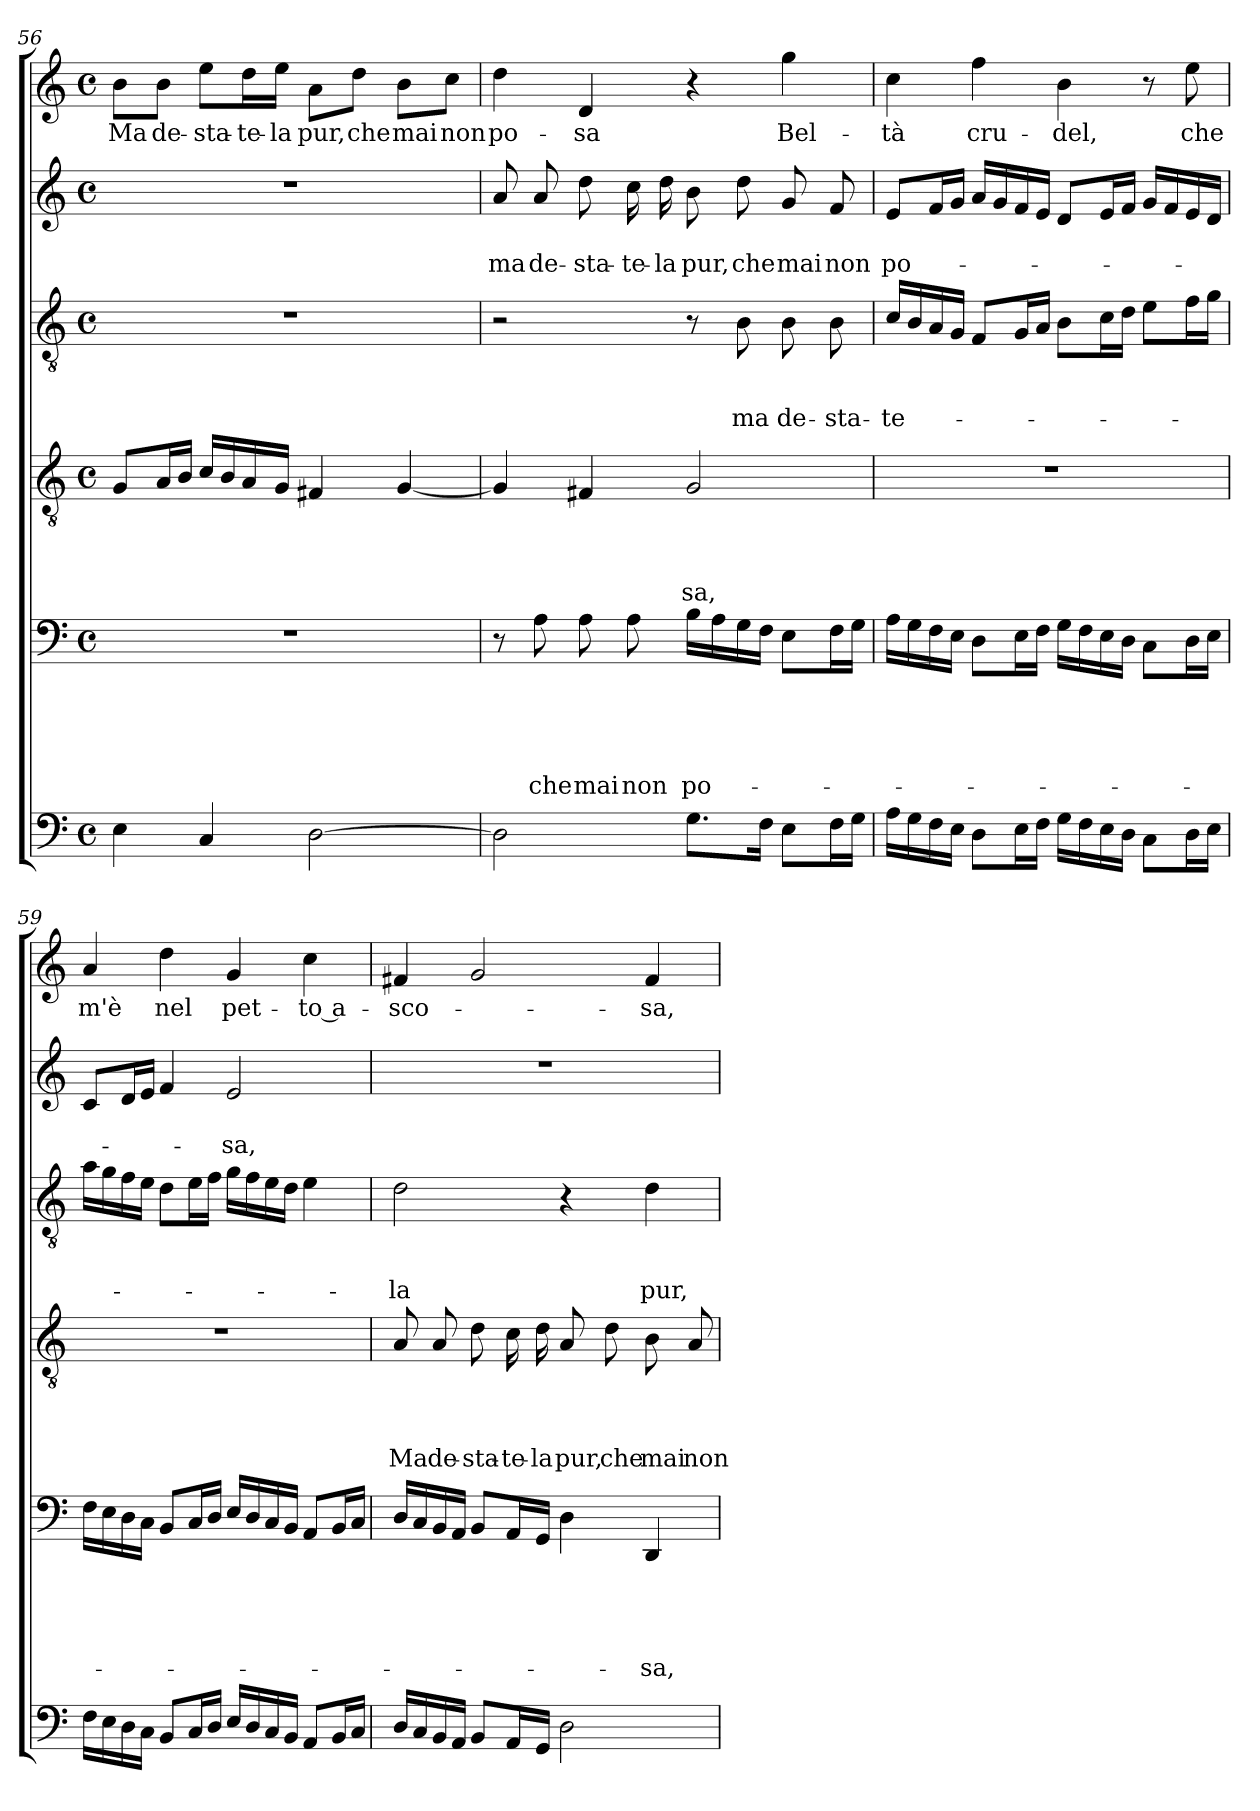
**kern	**kern	**text	**text	**text	**text	**text	**kern	**text	**text	**text	**text	**kern	**text	**text	**text	**kern	**text	**text	**kern	**text
*part6	*part5	*part5	*part5	*part5	*part5	*part5	*part4	*part4	*part4	*part4	*part4	*part3	*part3	*part3	*part3	*part2	*part2	*part2	*part1	*part1
*staff6	*staff5	*staff5	*staff5	*staff5	*staff5	*staff5	*staff4	*staff4	*staff4	*staff4	*staff4	*staff3	*staff3	*staff3	*staff3	*staff2	*staff2	*staff2	*staff1	*staff1
*clefF4	*clefF4	*	*	*	*	*	*clefGv2	*	*	*	*	*clefGv2	*	*	*	*clefG2	*	*	*clefG2	*
*k[]	*k[]	*	*	*	*	*	*k[]	*	*	*	*	*k[]	*	*	*	*k[]	*	*	*k[]	*
*C:	*C:	*	*	*	*	*	*C:	*	*	*	*	*C:	*	*	*	*C:	*	*	*C:	*
*M4/4	*M4/4	*	*	*	*	*	*M4/4	*	*	*	*	*M4/4	*	*	*	*M4/4	*	*	*M4/4	*
*met(c)	*met(c)	*	*	*	*	*	*met(c)	*	*	*	*	*met(c)	*	*	*	*met(c)	*	*	*met(c)	*
=56	=56	=56	=56	=56	=56	=56	=56	=56	=56	=56	=56	=56	=56	=56	=56	=56	=56	=56	=56	=56
!	!	!	!	!	!	!	!	!	!	!	!	!	!	!	!	!	!	!	!	!LO:LY:b
4E\	1r	.	.	.	.	.	8G/L	.	.	.	.	1r	.	.	.	1r	.	.	8b\L	Ma
!	!	!	!	!	!	!	!	!	!	!	!	!	!	!	!	!	!	!	!	!LO:LY:b
.	.	.	.	.	.	.	16A/L	.	.	.	.	.	.	.	.	.	.	.	8b\J	de-
.	.	.	.	.	.	.	16B/JJ	.	.	.	.	.	.	.	.	.	.	.	.	.
!	!	!	!	!	!	!	!	!	!	!	!	!	!	!	!	!	!	!	!	!LO:LY:b
4C/	.	.	.	.	.	.	16c/LL	.	.	.	.	.	.	.	.	.	.	.	8ee\L	-sta-
.	.	.	.	.	.	.	16B/	.	.	.	.	.	.	.	.	.	.	.	.	.
!	!	!	!	!	!	!	!	!	!	!	!	!	!	!	!	!	!	!	!	!LO:LY:b
.	.	.	.	.	.	.	16A/	.	.	.	.	.	.	.	.	.	.	.	16dd\L	-te-
!	!	!	!	!	!	!	!	!	!	!	!	!	!	!	!	!	!	!	!	!LO:LY:b
.	.	.	.	.	.	.	16G/JJ	.	.	.	.	.	.	.	.	.	.	.	16ee\JJ	-la
!	!	!	!	!	!	!	!	!	!	!	!	!	!	!	!	!	!	!	!	!LO:LY:b
[2D\	.	.	.	.	.	.	4F#X/	.	.	.	.	.	.	.	.	.	.	.	8a\L	pur,
!	!	!	!	!	!	!	!	!	!	!	!	!	!	!	!	!	!	!	!	!LO:LY:b
.	.	.	.	.	.	.	.	.	.	.	.	.	.	.	.	.	.	.	8dd\J	che
!	!	!	!	!	!	!	!	!	!	!	!	!	!	!	!	!	!	!	!	!LO:LY:b
.	.	.	.	.	.	.	[4G/	.	.	.	.	.	.	.	.	.	.	.	8b\L	mai
!	!	!	!	!	!	!	!	!	!	!	!	!	!	!	!	!	!	!	!	!LO:LY:b
.	.	.	.	.	.	.	.	.	.	.	.	.	.	.	.	.	.	.	8cc\J	non
=57	=57	=57	=57	=57	=57	=57	=57	=57	=57	=57	=57	=57	=57	=57	=57	=57	=57	=57	=57	=57
!	!	!	!	!	!	!	!	!	!	!	!	!	!	!	!	!	!	!LO:LY:b	!	!LO:LY:b
2D\]	8r	.	.	.	.	.	4G/]	.	.	.	.	2r	.	.	.	8a/	.	ma	4dd\	po-
!	!	!	!	!	!	!LO:LY:b	!	!	!	!	!	!	!	!	!	!	!	!LO:LY:b	!	!
.	8A\	.	.	.	.	che	.	.	.	.	.	.	.	.	.	8a/	.	de-	.	.
!	!	!	!	!	!	!LO:LY:b	!	!	!	!	!	!	!	!	!	!	!	!LO:LY:b	!	!LO:LY:b
.	8A\	.	.	.	.	mai	4F#X/	.	.	.	.	.	.	.	.	8dd\	.	-sta-	4d/	-sa
!	!	!	!	!	!	!LO:LY:b	!	!	!	!	!	!	!	!	!	!	!	!LO:LY:b	!	!
.	8A\	.	.	.	.	non	.	.	.	.	.	.	.	.	.	16cc\	.	-te-	.	.
!	!	!	!	!	!	!	!	!	!	!	!	!	!	!	!	!	!	!LO:LY:b	!	!
.	.	.	.	.	.	.	.	.	.	.	.	.	.	.	.	16dd\	.	-la	.	.
!	!	!	!	!	!	!LO:LY:b	!	!	!	!	!LO:LY:b	!	!	!	!	!	!	!LO:LY:b	!	!
8.G\L	16B\LL	.	.	.	.	po-	2G/	.	.	.	-sa,	8r	.	.	.	8b\	.	pur,	4r	.
.	16A\	.	.	.	.	.	.	.	.	.	.	.	.	.	.	.	.	.	.	.
!	!	!	!	!	!	!	!	!	!	!	!	!	!	!	!LO:LY:b	!	!	!LO:LY:b	!	!
.	16G\	.	.	.	.	.	.	.	.	.	.	8B\	.	.	ma	8dd\	.	che	.	.
16F\Jk	16F\JJ	.	.	.	.	.	.	.	.	.	.	.	.	.	.	.	.	.	.	.
!	!	!	!	!	!	!	!	!	!	!	!	!	!	!	!LO:LY:b	!	!	!LO:LY:b	!	!LO:LY:b
8E\L	8E\L	.	.	.	.	.	.	.	.	.	.	8B\	.	.	de-	8g/	.	mai	4gg\	Bel-
!	!	!	!	!	!	!	!	!	!	!	!	!	!	!	!LO:LY:b	!	!	!LO:LY:b	!	!
16F\L	16F\L	.	.	.	.	.	.	.	.	.	.	8B\	.	.	-sta-	8f/	.	non	.	.
16G\JJ	16G\JJ	.	.	.	.	.	.	.	.	.	.	.	.	.	.	.	.	.	.	.
!!LO:LB:g=z
=58	=58	=58	=58	=58	=58	=58	=58	=58	=58	=58	=58	=58	=58	=58	=58	=58	=58	=58	=58	=58
!	!	!	!	!	!	!	!	!	!	!	!	!	!	!	!LO:LY:b	!	!	!LO:LY:b	!	!LO:LY:b
16A\LL	16A\LL	.	.	.	.	.	1r	.	.	.	.	16c/LL	.	.	-te-	8e/L	.	po-	4cc\	-tà
16G\	16G\	.	.	.	.	.	.	.	.	.	.	16B/	.	.	.	.	.	.	.	.
16F\	16F\	.	.	.	.	.	.	.	.	.	.	16A/	.	.	.	16f/L	.	.	.	.
16E\JJ	16E\JJ	.	.	.	.	.	.	.	.	.	.	16G/JJ	.	.	.	16g/JJ	.	.	.	.
!	!	!	!	!	!	!	!	!	!	!	!	!	!	!	!	!	!	!	!	!LO:LY:b
8D\L	8D\L	.	.	.	.	.	.	.	.	.	.	8F/L	.	.	.	16a/LL	.	.	4ff\	cru-
.	.	.	.	.	.	.	.	.	.	.	.	.	.	.	.	16g/	.	.	.	.
16E\L	16E\L	.	.	.	.	.	.	.	.	.	.	16G/L	.	.	.	16f/	.	.	.	.
16F\JJ	16F\JJ	.	.	.	.	.	.	.	.	.	.	16A/JJ	.	.	.	16e/JJ	.	.	.	.
!	!	!	!	!	!	!	!	!	!	!	!	!	!	!	!	!	!	!	!	!LO:LY:b
16G\LL	16G\LL	.	.	.	.	.	.	.	.	.	.	8B\L	.	.	.	8d/L	.	.	4b\	-del,
16F\	16F\	.	.	.	.	.	.	.	.	.	.	.	.	.	.	.	.	.	.	.
16E\	16E\	.	.	.	.	.	.	.	.	.	.	16c\L	.	.	.	16e/L	.	.	.	.
16D\JJ	16D\JJ	.	.	.	.	.	.	.	.	.	.	16d\JJ	.	.	.	16f/JJ	.	.	.	.
8C\L	8C\L	.	.	.	.	.	.	.	.	.	.	8e\L	.	.	.	16g/LL	.	.	8r	.
.	.	.	.	.	.	.	.	.	.	.	.	.	.	.	.	16f/	.	.	.	.
!	!	!	!	!	!	!	!	!	!	!	!	!	!	!	!	!	!	!	!	!LO:LY:b
16D\L	16D\L	.	.	.	.	.	.	.	.	.	.	16f\L	.	.	.	16e/	.	.	8ee\	che
16E\JJ	16E\JJ	.	.	.	.	.	.	.	.	.	.	16g\JJ	.	.	.	16d/JJ	.	.	.	.
=59	=59	=59	=59	=59	=59	=59	=59	=59	=59	=59	=59	=59	=59	=59	=59	=59	=59	=59	=59	=59
!	!	!	!	!	!	!	!	!	!	!	!	!	!	!	!	!	!	!	!	!LO:LY:b
16F\LL	16F\LL	.	.	.	.	.	1r	.	.	.	.	16a\LL	.	.	.	8c/L	.	.	4a/	m'è
16E\	16E\	.	.	.	.	.	.	.	.	.	.	16g\	.	.	.	.	.	.	.	.
16D\	16D\	.	.	.	.	.	.	.	.	.	.	16f\	.	.	.	16d/L	.	.	.	.
16C\JJ	16C\JJ	.	.	.	.	.	.	.	.	.	.	16e\JJ	.	.	.	16e/JJ	.	.	.	.
!	!	!	!	!	!	!	!	!	!	!	!	!	!	!	!	!	!	!	!	!LO:LY:b
8BB/L	8BB/L	.	.	.	.	.	.	.	.	.	.	8d\L	.	.	.	4f/	.	.	4dd\	nel
16C/L	16C/L	.	.	.	.	.	.	.	.	.	.	16e\L	.	.	.	.	.	.	.	.
16D/JJ	16D/JJ	.	.	.	.	.	.	.	.	.	.	16f\JJ	.	.	.	.	.	.	.	.
!	!	!	!	!	!	!	!	!	!	!	!	!	!	!	!	!	!	!LO:LY:b	!	!LO:LY:b
16E/LL	16E/LL	.	.	.	.	.	.	.	.	.	.	16g\LL	.	.	.	2e/	.	-sa,	4g/	pet-
16D/	16D/	.	.	.	.	.	.	.	.	.	.	16f\	.	.	.	.	.	.	.	.
16C/	16C/	.	.	.	.	.	.	.	.	.	.	16e\	.	.	.	.	.	.	.	.
16BB/JJ	16BB/JJ	.	.	.	.	.	.	.	.	.	.	16d\JJ	.	.	.	.	.	.	.	.
!	!	!	!	!	!	!	!	!	!	!	!	!	!	!	!	!	!	!	!	!LO:LY:b
8AA/L	8AA/L	.	.	.	.	.	.	.	.	.	.	4e\	.	.	.	.	.	.	4cc\	-to a-
16BB/L	16BB/L	.	.	.	.	.	.	.	.	.	.	.	.	.	.	.	.	.	.	.
16C/JJ	16C/JJ	.	.	.	.	.	.	.	.	.	.	.	.	.	.	.	.	.	.	.
=60	=60	=60	=60	=60	=60	=60	=60	=60	=60	=60	=60	=60	=60	=60	=60	=60	=60	=60	=60	=60
!	!	!	!	!	!	!	!	!	!	!	!LO:LY:b	!	!	!	!LO:LY:b	!	!	!	!	!LO:LY:b
16D/LL	16D/LL	.	.	.	.	.	8A/	.	.	.	Ma	2d\	.	.	-la	1r	.	.	4f#X/	-sco-
16C/	16C/	.	.	.	.	.	.	.	.	.	.	.	.	.	.	.	.	.	.	.
!	!	!	!	!	!	!	!	!	!	!	!LO:LY:b	!	!	!	!	!	!	!	!	!
16BB/	16BB/	.	.	.	.	.	8A/	.	.	.	de-	.	.	.	.	.	.	.	.	.
16AA/JJ	16AA/JJ	.	.	.	.	.	.	.	.	.	.	.	.	.	.	.	.	.	.	.
!	!	!	!	!	!	!	!	!	!	!	!LO:LY:b	!	!	!	!	!	!	!	!	!
8BB/L	8BB/L	.	.	.	.	.	8d\	.	.	.	-sta-	.	.	.	.	.	.	.	2g/	.
!	!	!	!	!	!	!	!	!	!	!	!LO:LY:b	!	!	!	!	!	!	!	!	!
16AA/L	16AA/L	.	.	.	.	.	16c\	.	.	.	-te-	.	.	.	.	.	.	.	.	.
!	!	!	!	!	!	!	!	!	!	!	!LO:LY:b	!	!	!	!	!	!	!	!	!
16GG/JJ	16GG/JJ	.	.	.	.	.	16d\	.	.	.	-la	.	.	.	.	.	.	.	.	.
!	!	!	!	!	!	!	!	!	!	!	!LO:LY:b	!	!	!	!	!	!	!	!	!
2D\	4D\	.	.	.	.	.	8A/	.	.	.	pur,	4r	.	.	.	.	.	.	.	.
!	!	!	!	!	!	!	!	!	!	!	!LO:LY:b	!	!	!	!	!	!	!	!	!
.	.	.	.	.	.	.	8d\	.	.	.	che	.	.	.	.	.	.	.	.	.
!	!	!	!	!	!	!LO:LY:b	!	!	!	!	!LO:LY:b	!	!	!	!LO:LY:b	!	!	!	!	!LO:LY:b
.	4DD/	.	.	.	.	-sa,	8B\	.	.	.	mai	4d\	.	.	pur,	.	.	.	4f#/	-sa,
!	!	!	!	!	!	!	!	!	!	!	!LO:LY:b	!	!	!	!	!	!	!	!	!
.	.	.	.	.	.	.	8A/	.	.	.	non	.	.	.	.	.	.	.	.	.
=	=	=	=	=	=	=	=	=	=	=	=	=	=	=	=	=	=	=	=	=
*-	*-	*-	*-	*-	*-	*-	*-	*-	*-	*-	*-	*-	*-	*-	*-	*-	*-	*-	*-	*-
